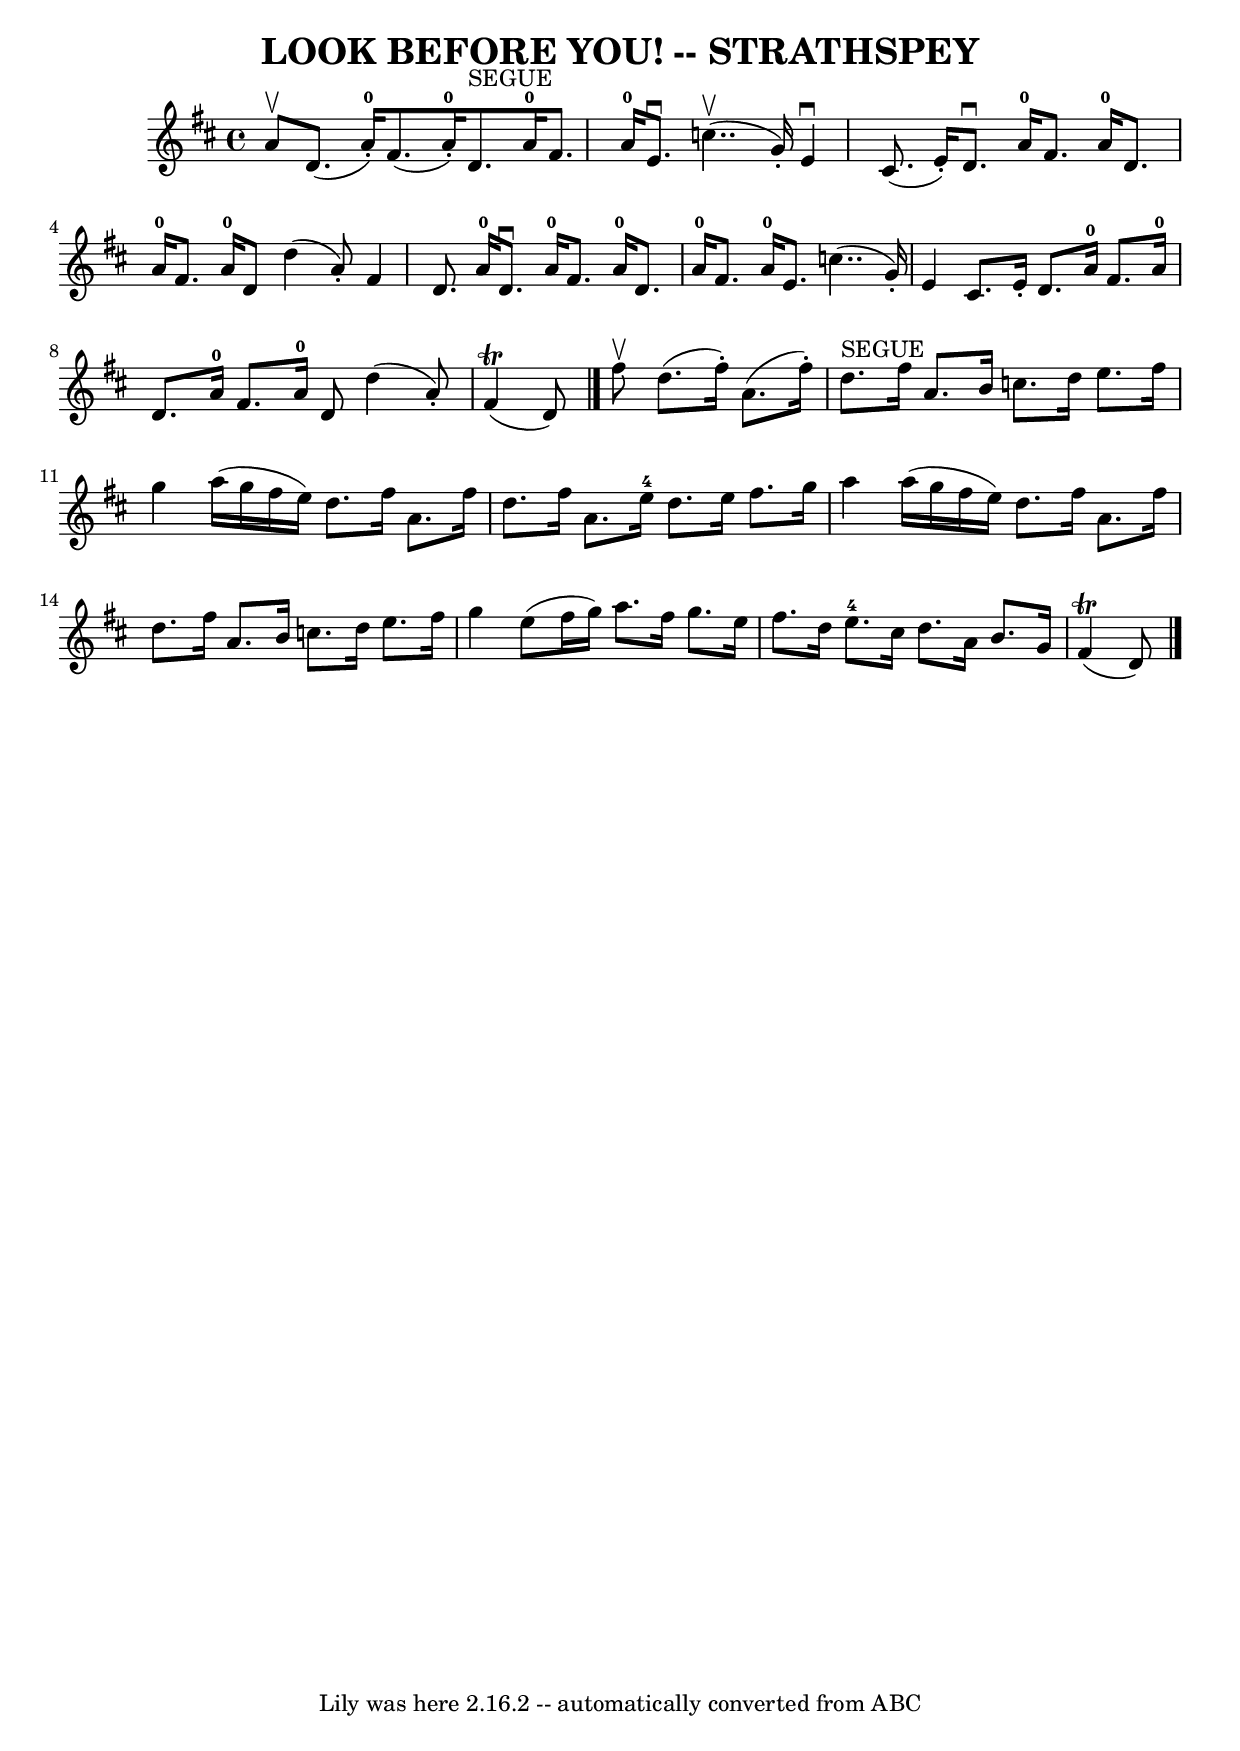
\version "2.7.40"
\include "Mammoth.ily"
\header {
	book = "Ryan's Mammoth Collection of Fiddle Tunes"
	crossRefNumber = "1"
	footnotes = ""
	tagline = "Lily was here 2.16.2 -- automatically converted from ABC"
	title = "LOOK BEFORE YOU! -- STRATHSPEY"
}
voicedefault =  {
\set Score.defaultBarType = "empty"

 \override Staff.TimeSignature #'style = #'C
 \time 4/4 % %slurgraces 1
 \key d \major a'8^\upbow   |
 d'8. (a'16-0-.) fis'8. (
 a'16-0-.) d'8.^"SEGUE" a'16-0 fis'8. a'16-0   |
  
 e'8.^\downbow c''4.. (^\upbow g'16 -.) e'4^\downbow cis'8. (
e'16 -.)   |
 d'8.^\downbow a'16-0 fis'8. a'16-0   
d'8. a'16-0 fis'8. a'16-0   |
 d'8 d''4 (a'8 -.)  
 fis'4 d'8. a'16-0   |
 d'8.^\downbow a'16-0 fis'8.  
 a'16-0 d'8. a'16-0 fis'8. a'16-0   |
 e'8.    
c''4.. (g'16 -.) e'4 cis'8. e'16 -.   |
 d'8. a'16 
-0 fis'8. a'16-0 d'8. a'16-0 fis'8. a'16-0   |
 
 d'8 d''4 (a'8 -.) fis'4 (^\trill d'8)   \bar "|." fis''8 
^\upbow   |
 d''8. (fis''16 -.) a'8. (fis''16 -.)     
d''8.^"SEGUE" fis''16 a'8. b'16    |
 c''8. d''16 e''8.  
 fis''16 g''4 a''16 (g''16 fis''16 e''16)   |
     
d''8. fis''16 a'8. fis''16 d''8. fis''16 a'8. e''16-4   
|
 d''8. e''16 fis''8. g''16 a''4 a''16 (g''16    
fis''16 e''16)   |
 d''8. fis''16 a'8. fis''16    
d''8. fis''16 a'8. b'16    |
 c''8. d''16 e''8.    
fis''16 g''4 e''8 (fis''16 g''16)   |
 a''8.    
fis''16 g''8. e''16 fis''8. d''16 e''8.-4 cis''16    
|
 d''8. a'16 b'8. g'16 fis'4 (^\trill d'8)   
\bar "|."   
}

\score{
    <<

	\context Staff="default"
	{
	    \voicedefault 
	}

    >>
	\layout {
	}
	\midi {}
}
